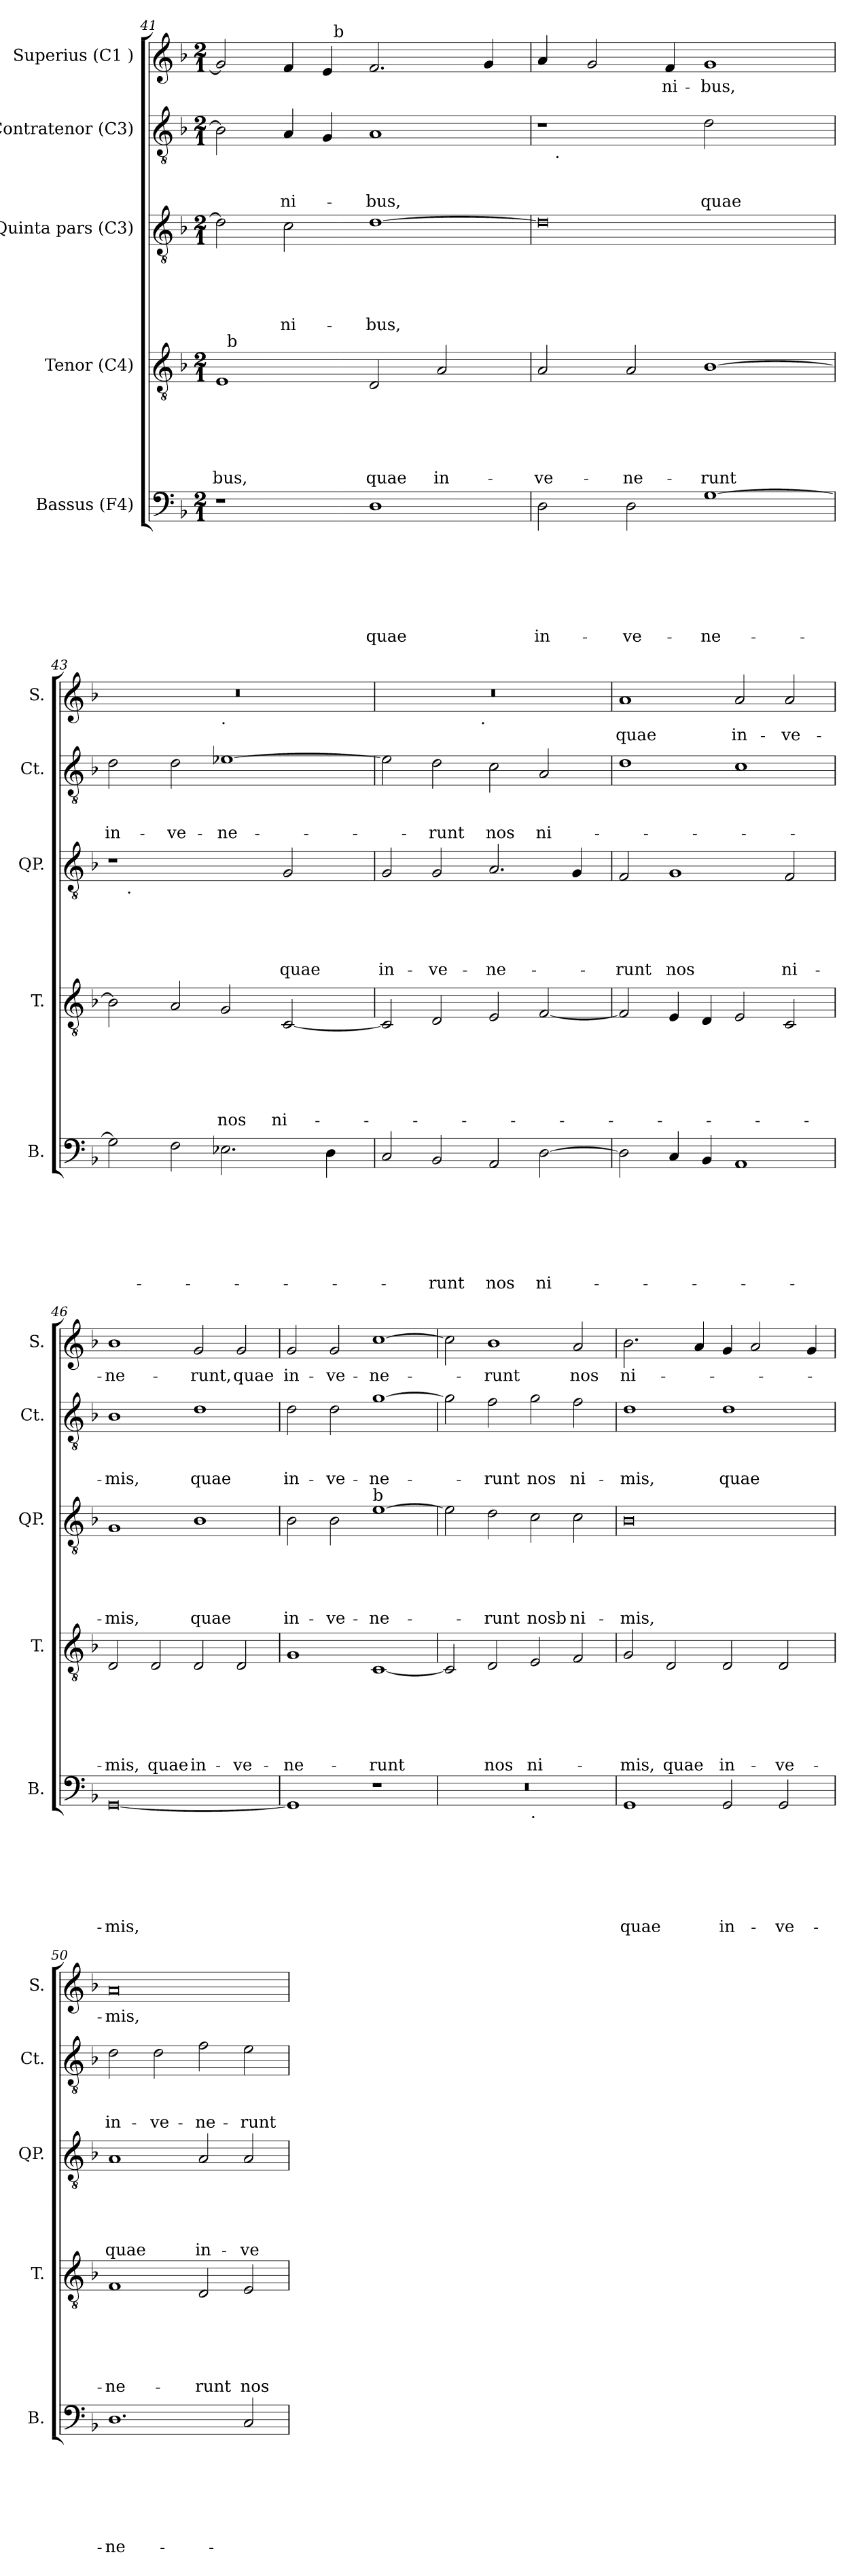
**kern	**text	**text	**text	**text	**text	**text	**text	**kern	**text	**text	**text	**text	**text	**text	**kern	**text	**text	**text	**text	**text	**kern	**text	**text	**text	**kern	**text
*part5	*part5	*part5	*part5	*part5	*part5	*part5	*part5	*part4	*part4	*part4	*part4	*part4	*part4	*part4	*part3	*part3	*part3	*part3	*part3	*part3	*part2	*part2	*part2	*part2	*part1	*part1
*staff5	*staff5	*staff5	*staff5	*staff5	*staff5	*staff5	*staff5	*staff4	*staff4	*staff4	*staff4	*staff4	*staff4	*staff4	*staff3	*staff3	*staff3	*staff3	*staff3	*staff3	*staff2	*staff2	*staff2	*staff2	*staff1	*staff1
*I"Bassus (F4)	*	*	*	*	*	*	*	*I"Tenor (C4)	*	*	*	*	*	*	*I"Quinta pars (C3)	*	*	*	*	*	*I"Contratenor (C3)	*	*	*	*I"Superius (C1 )	*
*I'B.	*	*	*	*	*	*	*	*I'T.	*	*	*	*	*	*	*I'QP.	*	*	*	*	*	*I'Ct.	*	*	*	*I'S.	*
!!LO:LB:g=z
*clefF4	*	*	*	*	*	*	*	*clefGv2	*	*	*	*	*	*	*clefGv2	*	*	*	*	*	*clefGv2	*	*	*	*clefG2	*
*k[b-]	*	*	*	*	*	*	*	*k[b-]	*	*	*	*	*	*	*k[b-]	*	*	*	*	*	*k[b-]	*	*	*	*k[b-]	*
*F:	*	*	*	*	*	*	*	*F:	*	*	*	*	*	*	*F:	*	*	*	*	*	*F:	*	*	*	*F:	*
*M2/1	*	*	*	*	*	*	*	*M2/1	*	*	*	*	*	*	*M2/1	*	*	*	*	*	*M2/1	*	*	*	*M2/1	*
=41	=41	=41	=41	=41	=41	=41	=41	=41	=41	=41	=41	=41	=41	=41	=41	=41	=41	=41	=41	=41	=41	=41	=41	=41	=41	=41
!	!	!	!	!	!	!	!	!	!	!	!	!	!	!LO:LY:b	!	!	!	!	!	!	!	!	!	!	!	!
*	*	*	*	*	*	*	*	*^	*	*	*	*	*	*	*	*	*	*	*	*	*	*	*	*	*^	*
1r	.	.	.	.	.	.	.	1E	32ryy	.	.	.	.	.	-bus,	2d\]	.	.	.	.	.	2B-\]	.	.	.	2g/]	2ryy	.
!	!	!	!	!	!	!	!	!	!LO:TX:a:t=b	!	!	!	!	!	!	!	!	!	!	!	!	!	!	!	!	!	!	!
.	.	.	.	.	.	.	.	.	1ryy	.	.	.	.	.	.	.	.	.	.	.	.	.	.	.	.	.	.	.
!	!	!	!	!	!	!	!	!	!	!	!	!	!	!	!	!	!	!	!	!	!LO:LY:b	!	!	!	!LO:LY:b	!	!	!
.	.	.	.	.	.	.	.	.	.	.	.	.	.	.	.	2c\	.	.	.	.	-ni-	4A/	.	.	-ni-	4f/	4ryy	.
.	.	.	.	.	.	.	.	.	.	.	.	.	.	.	.	.	.	.	.	.	.	4G/	.	.	.	4e/	32ryy	.
!	!	!	!	!	!	!	!	!	!	!	!	!	!	!	!	!	!	!	!	!	!	!	!	!	!	!	!LO:TX:a:t=b	!
.	.	.	.	.	.	.	.	.	.	.	.	.	.	.	.	.	.	.	.	.	.	.	.	.	.	.	1ryy	.
!	!	!	!	!	!	!	!LO:LY:b	!	!	!	!	!	!	!	!LO:LY:b	!	!	!	!	!	!LO:LY:b	!	!	!	!LO:LY:b	!	!	!
1D	.	.	.	.	.	.	quae	2D/	.	.	.	.	.	.	quae	[>1d	.	.	.	.	-bus,	1A	.	.	-bus,	2.f/	.	.
.	.	.	.	.	.	.	.	.	2ryy	.	.	.	.	.	.	.	.	.	.	.	.	.	.	.	.	.	.	.
!	!	!	!	!	!	!	!	!	!	!	!	!	!	!	!LO:LY:b	!	!	!	!	!	!	!	!	!	!	!	!	!
.	.	.	.	.	.	.	.	2A/	.	.	.	.	.	.	in-	.	.	.	.	.	.	.	.	.	.	.	.	.
.	.	.	.	.	.	.	.	.	4...ryy	.	.	.	.	.	.	.	.	.	.	.	.	.	.	.	.	.	.	.
.	.	.	.	.	.	.	.	.	.	.	.	.	.	.	.	.	.	.	.	.	.	.	.	.	.	4g/	.	.
.	.	.	.	.	.	.	.	.	.	.	.	.	.	.	.	.	.	.	.	.	.	.	.	.	.	.	8..ryy	.
=42	=42	=42	=42	=42	=42	=42	=42	=42	=42	=42	=42	=42	=42	=42	=42	=42	=42	=42	=42	=42	=42	=42	=42	=42	=42	=42	=42	=42
!	!	!	!	!	!	!	!LO:LY:b	!	!	!	!	!	!	!	!LO:LY:b	!	!	!	!	!	!	!	!	!	!	!	!	!
*	*	*	*	*	*	*	*	*v	*v	*	*	*	*	*	*	*	*	*	*	*	*	*^	*	*	*	*v	*v	*
2D\	.	.	.	.	.	.	in-	2A/	.	.	.	.	.	-ve-	0d]	.	.	.	.	.	1r	16ryy	.	.	.	4a/	.
!	!	!	!	!	!	!	!	!	!	!	!	!	!	!	!	!	!	!	!	!	!	!LO:TX:b:t=.	!	!	!	!	!
.	.	.	.	.	.	.	.	.	.	.	.	.	.	.	.	.	.	.	.	.	.	1ryy	.	.	.	.	.
.	.	.	.	.	.	.	.	.	.	.	.	.	.	.	.	.	.	.	.	.	.	.	.	.	.	2g/	.
!	!	!	!	!	!	!	!LO:LY:b	!	!	!	!	!	!	!LO:LY:b	!	!	!	!	!	!	!	!	!	!	!	!	!
2D\	.	.	.	.	.	.	-ve-	2A/	.	.	.	.	.	-ne-	.	.	.	.	.	.	.	.	.	.	.	.	.
!	!	!	!	!	!	!	!	!	!	!	!	!	!	!	!	!	!	!	!	!	!	!	!	!	!	!	!LO:LY:b
.	.	.	.	.	.	.	.	.	.	.	.	.	.	.	.	.	.	.	.	.	.	.	.	.	.	4f/	-ni-
!	!	!	!	!	!	!	!LO:LY:b	!	!	!	!	!	!	!LO:LY:b	!	!	!	!	!	!	!	!	!	!	!LO:LY:b	!	!LO:LY:b
[>1G	.	.	.	.	.	.	-ne-	[>1B-	.	.	.	.	.	-runt	.	.	.	.	.	.	2d\	.	.	.	quae	1g	-bus,
.	.	.	.	.	.	.	.	.	.	.	.	.	.	.	.	.	.	.	.	.	.	2...ryy	.	.	.	.	.
.	.	.	.	.	.	.	.	.	.	.	.	.	.	.	.	.	.	.	.	.	2ryy	.	.	.	.	.	.
=43	=43	=43	=43	=43	=43	=43	=43	=43	=43	=43	=43	=43	=43	=43	=43	=43	=43	=43	=43	=43	=43	=43	=43	=43	=43	=43	=43
!	!	!	!	!	!	!	!	!	!	!	!	!	!	!	!	!	!	!	!	!	!	!	!	!	!LO:LY:b	!	!
*	*	*	*	*	*	*	*	*	*	*	*	*	*	*	*^	*	*	*	*	*	*v	*v	*	*	*	*^	*
2G\]	.	.	.	.	.	.	.	2B-\]	.	.	.	.	.	.	1r	16.ryy	.	.	.	.	.	2d\	.	.	in-	0r	1ryy	.
!	!	!	!	!	!	!	!	!	!	!	!	!	!	!	!	!LO:TX:b:t=.	!	!	!	!	!	!	!	!	!	!	!	!
.	.	.	.	.	.	.	.	.	.	.	.	.	.	.	.	1ryy	.	.	.	.	.	.	.	.	.	.	.	.
!	!	!	!	!	!	!	!	!	!	!	!	!	!	!	!	!	!	!	!	!	!	!	!	!	!LO:LY:b	!	!	!
2F\	.	.	.	.	.	.	.	2A/	.	.	.	.	.	.	.	.	.	.	.	.	.	2d\	.	.	-ve-	.	.	.
!	!	!	!	!	!	!	!	!	!	!	!	!	!	!	!	!	!	!	!	!	!	!	!	!	!	!	!LO:TX:b:t=.	!
!	!	!	!	!	!	!	!	!	!	!	!	!	!	!LO:LY:b	!	!	!	!	!	!	!	!	!	!	!LO:LY:b	!	!	!
2.E-X\	.	.	.	.	.	.	.	2G/	.	.	.	.	.	nos	2ryy	.	.	.	.	.	.	[>1e-X	.	.	-ne-	.	1ryy	.
.	.	.	.	.	.	.	.	.	.	.	.	.	.	.	.	2ryy	.	.	.	.	.	.	.	.	.	.	.	.
!	!	!	!	!	!	!	!	!	!	!	!	!	!	!LO:LY:b	!	!	!	!	!	!	!LO:LY:b	!	!	!	!	!	!	!
.	.	.	.	.	.	.	.	[<2C/	.	.	.	.	.	ni-	2G/	.	.	.	.	.	quae	.	.	.	.	.	.	.
.	.	.	.	.	.	.	.	.	.	.	.	.	.	.	.	4ryy	.	.	.	.	.	.	.	.	.	.	.	.
4D\	.	.	.	.	.	.	.	.	.	.	.	.	.	.	.	.	.	.	.	.	.	.	.	.	.	.	.	.
.	.	.	.	.	.	.	.	.	.	.	.	.	.	.	.	8ryy	.	.	.	.	.	.	.	.	.	.	.	.
.	.	.	.	.	.	.	.	.	.	.	.	.	.	.	.	32ryy	.	.	.	.	.	.	.	.	.	.	.	.
=44	=44	=44	=44	=44	=44	=44	=44	=44	=44	=44	=44	=44	=44	=44	=44	=44	=44	=44	=44	=44	=44	=44	=44	=44	=44	=44	=44	=44
!	!	!	!	!	!	!	!	!	!	!	!	!	!	!	!	!	!	!	!	!	!LO:LY:b	!	!	!	!	!	!	!
*	*	*	*	*	*	*	*	*	*	*	*	*	*	*	*v	*v	*	*	*	*	*	*	*	*	*	*	*	*
2C/	.	.	.	.	.	.	.	2C/]	.	.	.	.	.	.	2G/	.	.	.	.	in-	2e-\]	.	.	.	0r	2ryy	.
!	!	!	!	!	!	!	!LO:LY:b	!	!	!	!	!	!	!	!	!	!	!	!	!LO:LY:b	!	!	!	!LO:LY:b	!	!	!
2BB-/	.	.	.	.	.	.	-runt	2D/	.	.	.	.	.	.	2G/	.	.	.	.	-ve-	2d\	.	.	-runt	.	4...ryy	.
!	!	!	!	!	!	!	!	!	!	!	!	!	!	!	!	!	!	!	!	!	!	!	!	!	!	!LO:TX:b:t=.	!
.	.	.	.	.	.	.	.	.	.	.	.	.	.	.	.	.	.	.	.	.	.	.	.	.	.	1ryy	.
!	!	!	!	!	!	!	!LO:LY:b	!	!	!	!	!	!	!	!	!	!	!	!	!LO:LY:b	!	!	!	!LO:LY:b	!	!	!
2AA/	.	.	.	.	.	.	nos	2E/	.	.	.	.	.	.	2.A/	.	.	.	.	-ne-	2c\	.	.	nos	.	.	.
!	!	!	!	!	!	!	!LO:LY:b	!	!	!	!	!	!	!	!	!	!	!	!	!	!	!	!	!LO:LY:b	!	!	!
[<2D\	.	.	.	.	.	.	ni-	[<2F/	.	.	.	.	.	.	.	.	.	.	.	.	2A/	.	.	ni-	.	.	.
.	.	.	.	.	.	.	.	.	.	.	.	.	.	.	4G/	.	.	.	.	.	.	.	.	.	.	.	.
.	.	.	.	.	.	.	.	.	.	.	.	.	.	.	.	.	.	.	.	.	.	.	.	.	.	32ryy	.
!!LO:LB:g=z
=45	=45	=45	=45	=45	=45	=45	=45	=45	=45	=45	=45	=45	=45	=45	=45	=45	=45	=45	=45	=45	=45	=45	=45	=45	=45	=45	=45
!	!	!	!	!	!	!	!	!	!	!	!	!	!	!	!	!	!	!	!	!LO:LY:b	!	!	!	!	!	!	!LO:LY:b
*	*	*	*	*	*	*	*	*	*	*	*	*	*	*	*	*	*	*	*	*	*	*	*	*	*v	*v	*
2D\]	.	.	.	.	.	.	.	2F/]	.	.	.	.	.	.	2F/	.	.	.	.	-runt	1d	.	.	.	1a	quae
!	!	!	!	!	!	!	!	!	!	!	!	!	!	!	!	!	!	!	!	!LO:LY:b	!	!	!	!	!	!
4C/	.	.	.	.	.	.	.	4E/	.	.	.	.	.	.	1G	.	.	.	.	nos	.	.	.	.	.	.
4BB-/	.	.	.	.	.	.	.	4D/	.	.	.	.	.	.	.	.	.	.	.	.	.	.	.	.	.	.
!	!	!	!	!	!	!	!	!	!	!	!	!	!	!	!	!	!	!	!	!	!	!	!	!	!	!LO:LY:b
1AA	.	.	.	.	.	.	.	2E/	.	.	.	.	.	.	.	.	.	.	.	.	1c	.	.	.	2a/	in-
!	!	!	!	!	!	!	!	!	!	!	!	!	!	!	!	!	!	!	!	!LO:LY:b	!	!	!	!	!	!LO:LY:b
.	.	.	.	.	.	.	.	2C/	.	.	.	.	.	.	2F/	.	.	.	.	ni-	.	.	.	.	2a/	-ve-
=46	=46	=46	=46	=46	=46	=46	=46	=46	=46	=46	=46	=46	=46	=46	=46	=46	=46	=46	=46	=46	=46	=46	=46	=46	=46	=46
!	!	!	!	!	!	!	!LO:LY:b	!	!	!	!	!	!	!LO:LY:b	!	!	!	!	!	!LO:LY:b	!	!	!	!LO:LY:b	!	!LO:LY:b
[<0GG	.	.	.	.	.	.	-mis,	2D/	.	.	.	.	.	-mis,	1G	.	.	.	.	-mis,	1B-	.	.	-mis,	1b-	-ne-
!	!	!	!	!	!	!	!	!	!	!	!	!	!	!LO:LY:b	!	!	!	!	!	!	!	!	!	!	!	!
.	.	.	.	.	.	.	.	2D/	.	.	.	.	.	quae	.	.	.	.	.	.	.	.	.	.	.	.
!	!	!	!	!	!	!	!	!	!	!	!	!	!	!LO:LY:b	!	!	!	!	!	!LO:LY:b	!	!	!	!LO:LY:b	!	!LO:LY:b
.	.	.	.	.	.	.	.	2D/	.	.	.	.	.	in-	1B-	.	.	.	.	quae	1d	.	.	quae	2g/	-runt,
!	!	!	!	!	!	!	!	!	!	!	!	!	!	!LO:LY:b	!	!	!	!	!	!	!	!	!	!	!	!LO:LY:b
.	.	.	.	.	.	.	.	2D/	.	.	.	.	.	-ve-	.	.	.	.	.	.	.	.	.	.	2g/	quae
=47	=47	=47	=47	=47	=47	=47	=47	=47	=47	=47	=47	=47	=47	=47	=47	=47	=47	=47	=47	=47	=47	=47	=47	=47	=47	=47
!	!	!	!	!	!	!	!	!	!	!	!	!	!	!LO:LY:b	!	!	!	!	!	!LO:LY:b	!	!	!	!LO:LY:b	!	!LO:LY:b
1GG]	.	.	.	.	.	.	.	1G	.	.	.	.	.	-ne-	2B-\	.	.	.	.	in-	2d\	.	.	in-	2g/	in-
!	!	!	!	!	!	!	!	!	!	!	!	!	!	!	!	!	!	!	!	!LO:LY:b	!	!	!	!LO:LY:b	!	!LO:LY:b
.	.	.	.	.	.	.	.	.	.	.	.	.	.	.	2B-\	.	.	.	.	-ve-	2d\	.	.	-ve-	2g/	-ve-
!	!	!	!	!	!	!	!	!	!	!	!	!	!	!	!LO:TX:a:t=b	!	!	!	!	!	!	!	!	!	!	!
!	!	!	!	!	!	!	!	!	!	!	!	!	!	!LO:LY:b	!	!	!	!	!	!LO:LY:b	!	!	!	!LO:LY:b	!	!LO:LY:b
1r	.	.	.	.	.	.	.	[<1C	.	.	.	.	.	-runt	[>1e	.	.	.	.	-ne-	[>1g	.	.	-ne-	[>1cc	-ne-
=48	=48	=48	=48	=48	=48	=48	=48	=48	=48	=48	=48	=48	=48	=48	=48	=48	=48	=48	=48	=48	=48	=48	=48	=48	=48	=48
*^	*	*	*	*	*	*	*	*	*	*	*	*	*	*	*	*	*	*	*	*	*	*	*	*	*	*
0r	1ryy	.	.	.	.	.	.	.	2C/]	.	.	.	.	.	.	2e\]	.	.	.	.	.	2g\]	.	.	.	2cc\]	.
!	!	!	!	!	!	!	!	!	!	!	!	!	!	!	!LO:LY:b	!	!	!	!	!	!LO:LY:b	!	!	!	!LO:LY:b	!	!LO:LY:b
.	.	.	.	.	.	.	.	.	2D/	.	.	.	.	.	nos	2d\	.	.	.	.	-runt	2f\	.	.	-runt	1b-	-runt
!	!LO:TX:b:t=.	!	!	!	!	!	!	!	!	!	!	!	!	!	!	!	!	!	!	!	!	!	!	!	!	!	!
!	!	!	!	!	!	!	!	!	!	!	!	!	!	!	!LO:LY:b	!	!	!	!	!	!LO:LY:b:rj	!	!	!	!LO:LY:b	!	!
.	1ryy	.	.	.	.	.	.	.	2E/	.	.	.	.	.	ni-	2c\	.	.	.	.	nosb	2g\	.	.	nos	.	.
!	!	!	!	!	!	!	!	!	!	!	!	!	!	!	!	!	!	!	!	!	!LO:LY:b	!	!	!	!LO:LY:b	!	!LO:LY:b
.	.	.	.	.	.	.	.	.	2F/	.	.	.	.	.	.	2c\	.	.	.	.	ni-	2f\	.	.	ni-	2a/	nos
!!LO:PB:g=z
=49	=49	=49	=49	=49	=49	=49	=49	=49	=49	=49	=49	=49	=49	=49	=49	=49	=49	=49	=49	=49	=49	=49	=49	=49	=49	=49	=49
!	!	!	!	!	!	!	!	!LO:LY:b	!	!	!	!	!	!	!LO:LY:b	!	!	!	!	!	!LO:LY:b	!	!	!	!LO:LY:b	!	!LO:LY:b
*v	*v	*	*	*	*	*	*	*	*	*	*	*	*	*	*	*	*	*	*	*	*	*	*	*	*	*	*
1GG	.	.	.	.	.	.	quae	2G/	.	.	.	.	.	-mis,	0B-	.	.	.	.	-mis,	1d	.	.	-mis,	2.b-\	ni-
!	!	!	!	!	!	!	!	!	!	!	!	!	!	!LO:LY:b	!	!	!	!	!	!	!	!	!	!	!	!
.	.	.	.	.	.	.	.	2D/	.	.	.	.	.	quae	.	.	.	.	.	.	.	.	.	.	.	.
.	.	.	.	.	.	.	.	.	.	.	.	.	.	.	.	.	.	.	.	.	.	.	.	.	4a/	.
!	!	!	!	!	!	!	!LO:LY:b	!	!	!	!	!	!	!LO:LY:b	!	!	!	!	!	!	!	!	!	!LO:LY:b	!	!
2GG/	.	.	.	.	.	.	in-	2D/	.	.	.	.	.	in-	.	.	.	.	.	.	1d	.	.	quae	4g/	.
.	.	.	.	.	.	.	.	.	.	.	.	.	.	.	.	.	.	.	.	.	.	.	.	.	2a/	.
!	!	!	!	!	!	!	!LO:LY:b	!	!	!	!	!	!	!LO:LY:b	!	!	!	!	!	!	!	!	!	!	!	!
2GG/	.	.	.	.	.	.	-ve-	2D/	.	.	.	.	.	-ve-	.	.	.	.	.	.	.	.	.	.	.	.
.	.	.	.	.	.	.	.	.	.	.	.	.	.	.	.	.	.	.	.	.	.	.	.	.	4g/	.
=50	=50	=50	=50	=50	=50	=50	=50	=50	=50	=50	=50	=50	=50	=50	=50	=50	=50	=50	=50	=50	=50	=50	=50	=50	=50	=50
!	!	!	!	!	!	!	!LO:LY:b	!	!	!	!	!	!	!LO:LY:b	!	!	!	!	!	!LO:LY:b	!	!	!	!LO:LY:b	!	!LO:LY:b
1.D	.	.	.	.	.	.	-ne-	1F	.	.	.	.	.	-ne-	1A	.	.	.	.	quae	2d\	.	.	in-	0a	-mis,
!	!	!	!	!	!	!	!	!	!	!	!	!	!	!	!	!	!	!	!	!	!	!	!	!LO:LY:b	!	!
.	.	.	.	.	.	.	.	.	.	.	.	.	.	.	.	.	.	.	.	.	2d\	.	.	-ve-	.	.
!	!	!	!	!	!	!	!	!	!	!	!	!	!	!LO:LY:b	!	!	!	!	!	!LO:LY:b	!	!	!	!LO:LY:b	!	!
.	.	.	.	.	.	.	.	2D/	.	.	.	.	.	-runt	2A/	.	.	.	.	in-	2f\	.	.	-ne-	.	.
!	!	!	!	!	!	!	!	!	!	!	!	!	!	!LO:LY:b	!	!	!	!	!	!LO:LY:b	!	!	!	!LO:LY:b	!	!
2C/	.	.	.	.	.	.	.	2E/	.	.	.	.	.	nos	2A/	.	.	.	.	-ve-	2e\	.	.	-runt	.	.
=	=	=	=	=	=	=	=	=	=	=	=	=	=	=	=	=	=	=	=	=	=	=	=	=	=	=
*-	*-	*-	*-	*-	*-	*-	*-	*-	*-	*-	*-	*-	*-	*-	*-	*-	*-	*-	*-	*-	*-	*-	*-	*-	*-	*-
